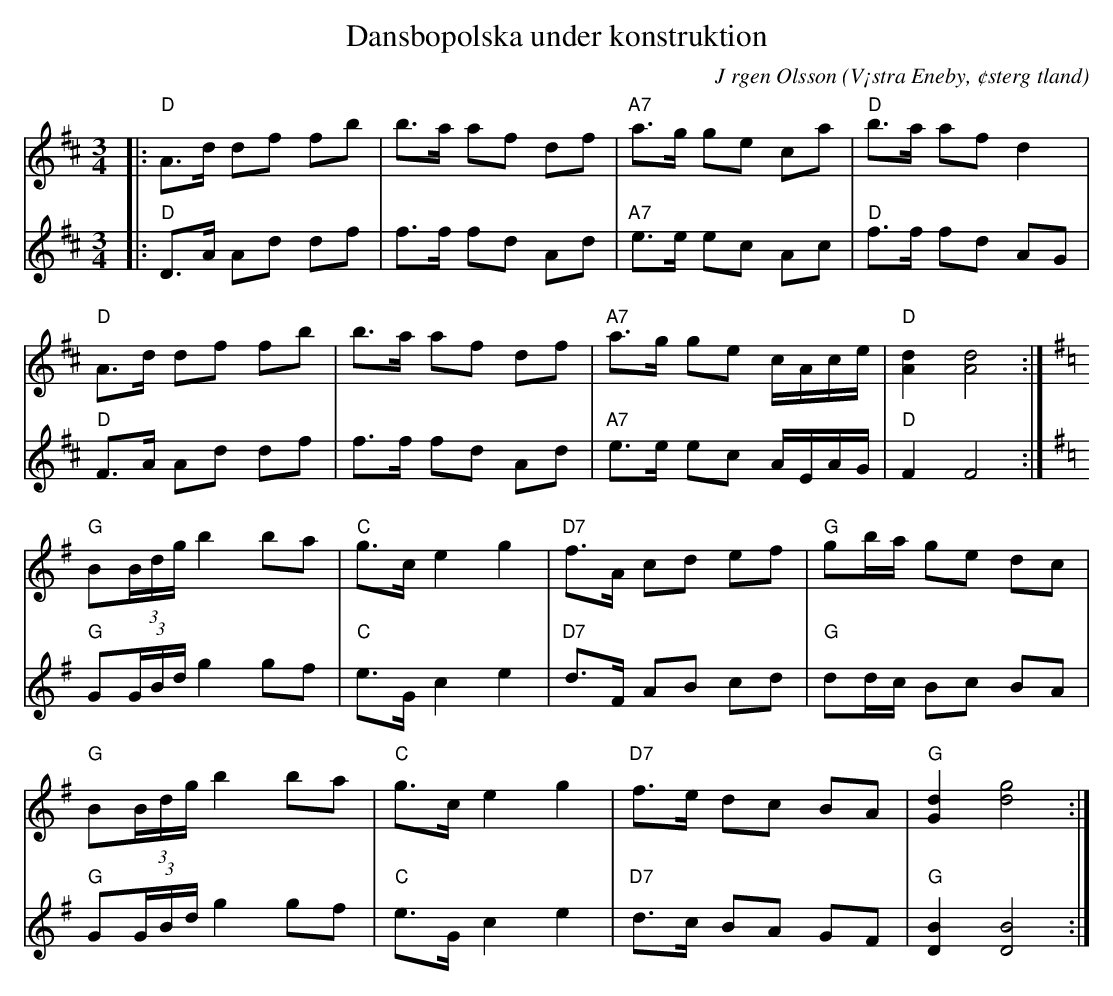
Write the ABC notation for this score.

X:1
T:Dansbopolska under konstruktion
C:J rgen Olsson
O:V¡stra Eneby, ¢sterg tland
M:3/4
L:1/8
K:D
V:1
|:"D"A>d df fb|b>a af df|"A7"a>g ge ca|"D"b>a af d2|
"D"A>d df fb|b>a af df|"A7"a>g ge c/A/c/e/|"D"[dA]2 [dA]4:|
[K:G]"G"B(3B/d/g/ b2 ba|"C"g>c e2 g2|"D7"f>A cd ef|"G" gb/a/ ge dc|
"G"B(3B/d/g/ b2 ba|"C"g>c e2 g2|"D7"f>e dc BA|"G" [Gd]2 [gd]4:|
V:2
|:"D"D>A Ad df|f>f fd Ad|"A7"e>e ec Ac|"D"f>f fd AG|
"D"F>A Ad df|f>f fd Ad|"A7"e>e ec A/E/A/G/|"D"F2 F4:|
[K:G]"G"G(3G/B/d/ g2 gf|"C"e>G c2 e2|"D7"d>F AB cd|"G" dd/c/ Bc BA|
"G"G(3G/B/d/ g2 gf|"C"e>G c2 e2|"D7"d>c BA GF|"G" [DB]2 [DB]4:|
